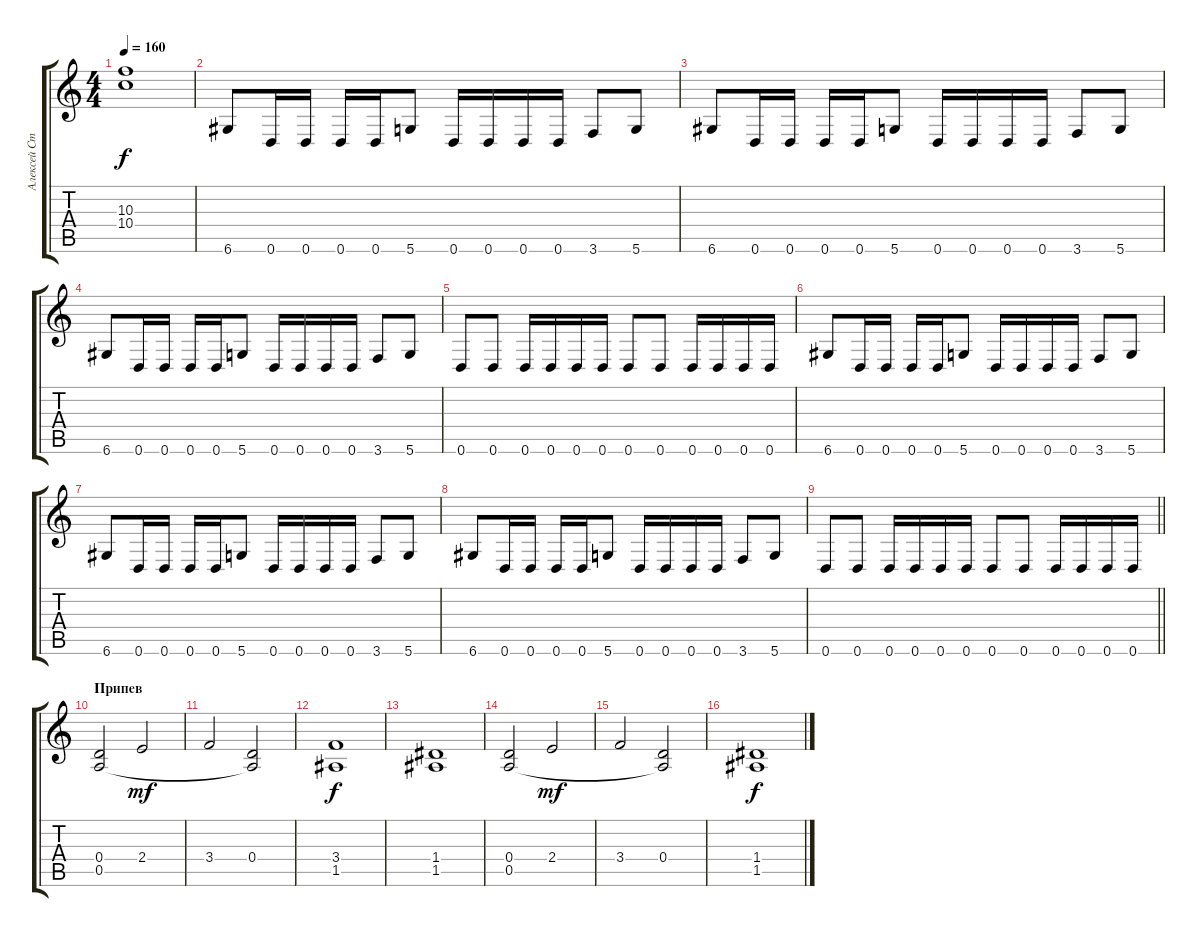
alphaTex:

\track ("Алексей Страйк" "Алексей Ст") {instrument distortionguitar}
\staff {score tabs}
\tuning (E4 B3 G3 D3 A2 D2) {hide}
\ts (4 4)
\tempo 160
\clef g2
\ks c
(10.3{t} 10.4{t}).1{dy f} |
6.6.8 0.6.16 0.6.16 0.6.16 0.6.16 5.6.8 0.6.16 0.6.16 0.6.16 0.6.16 3.6.8 5.6.8 |
6.6.8 0.6.16 0.6.16 0.6.16 0.6.16 5.6.8 0.6.16 0.6.16 0.6.16 0.6.16 3.6.8 5.6.8 |
6.6.8 0.6.16 0.6.16 0.6.16 0.6.16 5.6.8 0.6.16 0.6.16 0.6.16 0.6.16 3.6.8 5.6.8 |
0.6.8 0.6.8 0.6.16 0.6.16 0.6.16 0.6.16 0.6.8 0.6.8 0.6.16 0.6.16 0.6.16 0.6.16 |
6.6.8 0.6.16 0.6.16 0.6.16 0.6.16 5.6.8 0.6.16 0.6.16 0.6.16 0.6.16 3.6.8 5.6.8 |
6.6.8 0.6.16 0.6.16 0.6.16 0.6.16 5.6.8 0.6.16 0.6.16 0.6.16 0.6.16 3.6.8 5.6.8 |
6.6.8 0.6.16 0.6.16 0.6.16 0.6.16 5.6.8 0.6.16 0.6.16 0.6.16 0.6.16 3.6.8 5.6.8 |
\barLineRight lightlight
0.6.8 0.6.8 0.6.16 0.6.16 0.6.16 0.6.16 0.6.8 0.6.8 0.6.16 0.6.16 0.6.16 0.6.16 |
\section ("" "Припев ")
(0.4 0.5).2 2.4.2{dy mf} |
3.4.2 (0.4 0.5{t}).2 |
(3.4 1.5).1{dy f} |
(1.4 1.5).1 |
(0.4 0.5).2 2.4.2{dy mf} |
3.4.2 (0.4 0.5{t}).2 |
(1.4 1.5).1{dy f}
